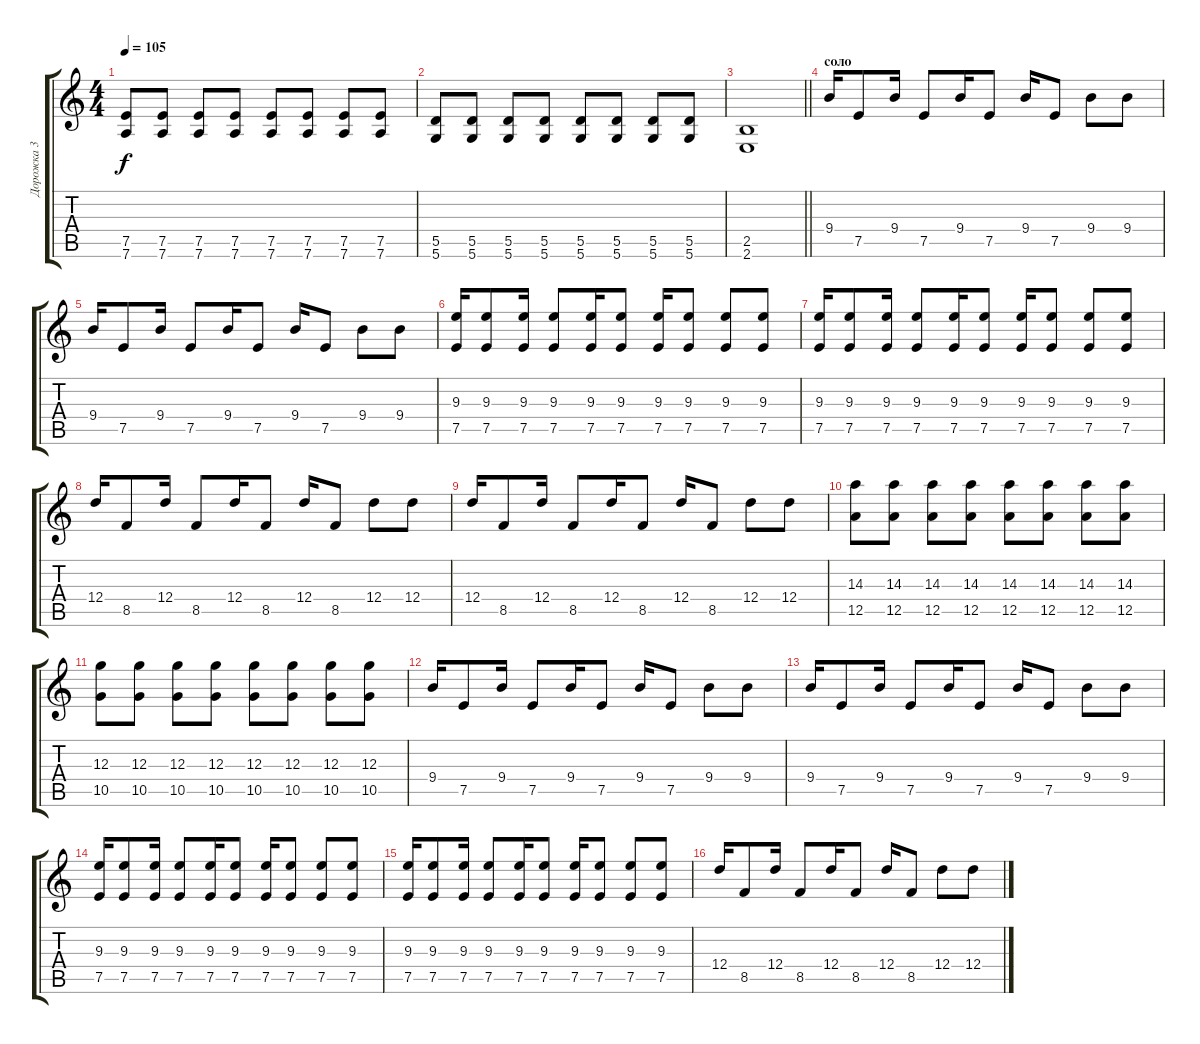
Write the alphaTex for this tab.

\track ("Дорожка 3" "Дорожка 3") {instrument distortionguitar}
\staff {score tabs}
\tuning (E4 B3 G3 D3 A2 D2) {hide}
\ts (4 4)
\tempo 105
\clef g2
\ks c
(7.5 7.6).8{dy f} (7.5 7.6).8 (7.5 7.6).8 (7.5 7.6).8 (7.5 7.6).8 (7.5 7.6).8 (7.5 7.6).8 (7.5 7.6).8 |
(5.5 5.6).8 (5.5 5.6).8 (5.5 5.6).8 (5.5 5.6).8 (5.5 5.6).8 (5.5 5.6).8 (5.5 5.6).8 (5.5 5.6).8 |
\barLineRight lightlight
(2.5 2.6).1 |
\section ("" "соло")
9.4.16 7.5.8 9.4.16 7.5.8 9.4.16 7.5.8 9.4.16 7.5.8 9.4.8 9.4.8 |
9.4.16 7.5.8 9.4.16 7.5.8 9.4.16 7.5.8 9.4.16 7.5.8 9.4.8 9.4.8 |
(9.3 7.5).16 (9.3 7.5).8 (9.3 7.5).16 (9.3 7.5).8 (9.3 7.5).16 (9.3 7.5).8 (9.3 7.5).16 (9.3 7.5).8 (9.3 7.5).8 (9.3 7.5).8 |
(9.3 7.5).16 (9.3 7.5).8 (9.3 7.5).16 (9.3 7.5).8 (9.3 7.5).16 (9.3 7.5).8 (9.3 7.5).16 (9.3 7.5).8 (9.3 7.5).8 (9.3 7.5).8 |
12.4.16 8.5.8 12.4.16 8.5.8 12.4.16 8.5.8 12.4.16 8.5.8 12.4.8 12.4.8 |
12.4.16 8.5.8 12.4.16 8.5.8 12.4.16 8.5.8 12.4.16 8.5.8 12.4.8 12.4.8 |
(14.3 12.5).8 (14.3 12.5).8 (14.3 12.5).8 (14.3 12.5).8 (14.3 12.5).8 (14.3 12.5).8 (14.3 12.5).8 (14.3 12.5).8 |
(12.3 10.5).8 (12.3 10.5).8 (12.3 10.5).8 (12.3 10.5).8 (12.3 10.5).8 (12.3 10.5).8 (12.3 10.5).8 (12.3 10.5).8 |
9.4.16 7.5.8 9.4.16 7.5.8 9.4.16 7.5.8 9.4.16 7.5.8 9.4.8 9.4.8 |
9.4.16 7.5.8 9.4.16 7.5.8 9.4.16 7.5.8 9.4.16 7.5.8 9.4.8 9.4.8 |
(9.3 7.5).16 (9.3 7.5).8 (9.3 7.5).16 (9.3 7.5).8 (9.3 7.5).16 (9.3 7.5).8 (9.3 7.5).16 (9.3 7.5).8 (9.3 7.5).8 (9.3 7.5).8 |
(9.3 7.5).16 (9.3 7.5).8 (9.3 7.5).16 (9.3 7.5).8 (9.3 7.5).16 (9.3 7.5).8 (9.3 7.5).16 (9.3 7.5).8 (9.3 7.5).8 (9.3 7.5).8 |
12.4.16 8.5.8 12.4.16 8.5.8 12.4.16 8.5.8 12.4.16 8.5.8 12.4.8 12.4.8
